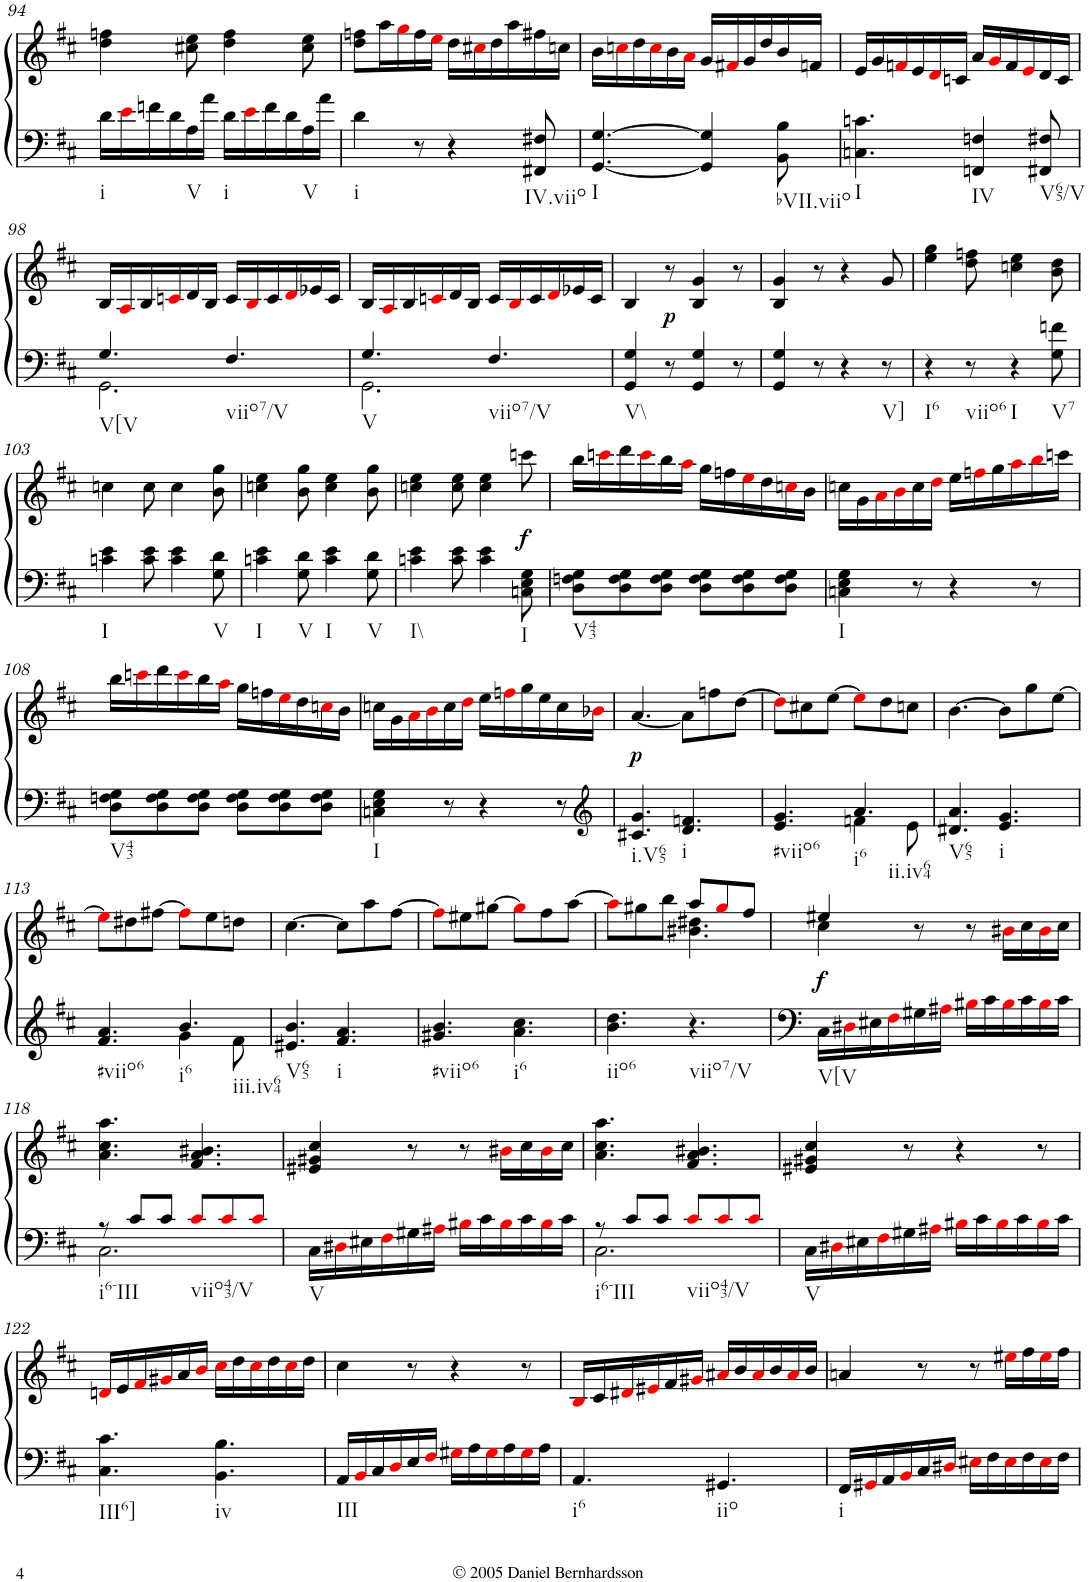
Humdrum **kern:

**kern	**kern	**dynam
*part1	*part1	*part1
*staff2	*staff1	*staff1/2
*I"Piano	*	*
*I'Pno.	*	*
!!LO:PB:g=z
*clefF4	*clefG2	*
*k[f#c#]	*k[f#c#]	*
*D:	*D:	*
*M6/8	*M6/8	*
=94	=94	=94
!LO:TX:b:t=i	!	!
16d\LL	4dd\ 4ffn\	.
16ei\	.	.
16fn\	.	.
16d\	.	.
!LO:TX:b:t=V	!	!
16A\	8cc#X\ 8ee\	.
16a\JJ	.	.
!LO:TX:b:t=i	!	!
16d\LL	4dd\ 4ff\	.
16ei\	.	.
16f\	.	.
16d\	.	.
!LO:TX:b:t=V	!	!
16A\	8cc#\ 8ee\	.
16a\JJ	.	.
=95	=95	=95
!LO:TX:b:t=i	!	!
4d\	8dd\ 8ffn\L	.
.	16aa\L	.
.	16ggi\	.
8r	16ff\	.
.	16eei\JJ	.
4r	16dd\LL	.
.	16cc#Xi\	.
.	16dd\	.
.	16aa\	.
!LO:TX:b:t=IV.viio	!	!
8FF#X/ 8F#X/	16ff#X\	.
.	16ccn\JJ	.
=96	=96	=96
!LO:TX:b:t=I	!	!
[<4.GG/ [>4.G/	16b\LL	.
.	16ccni\	.
.	16dd\	.
.	16cci\	.
.	16b\	.
.	16ai\JJ	.
4GG/] 4G/]	16g/LL	.
.	16f#Xi/	.
.	16g/	.
.	16dd/	.
!LO:TX:b:t=bVII.viio	!	!
8BB\ 8B\	16b/	.
.	16fn/JJ	.
=97	=97	=97
!LO:TX:b:t=I	!	!
4.Cn\ 4.cn\	16e/LL	.
.	16g/	.
.	16fni/	.
.	16e/	.
.	16di/	.
.	16cn/JJ	.
!LO:TX:b:t=IV	!	!
4FFn/ 4Fn/	16a/LL	.
.	16gi/	.
.	16f/	.
.	16ei/	.
!LO:TX:b:t=V65/V	!	!
8FF#X/ 8F#X/	16d/	.
.	16c/JJ	.
!!LO:LB:g=z
=98	=98	=98
*^	*	*
!LO:TX:b:t=V[V	!	!	!
4.G/	2.GG\	16B/LL	.
.	.	16Ai/	.
.	.	16B/	.
.	.	16cni/	.
.	.	16d/	.
.	.	16B/JJ	.
!LO:TX:b:t=viio7/V	!	!	!
4.F#/	.	16c/LL	.
.	.	16Bi/	.
.	.	16c/	.
.	.	16di/	.
.	.	16e-X/	.
.	.	16c/JJ	.
=99	=99	=99	=99
!LO:TX:b:t=V	!	!	!
4.G/	2.GG\	16B/LL	.
.	.	16Ai/	.
.	.	16B/	.
.	.	16cni/	.
.	.	16d/	.
.	.	16B/JJ	.
!LO:TX:b:t=viio7/V	!	!	!
4.F#/	.	16c/LL	.
.	.	16Bi/	.
.	.	16c/	.
.	.	16di/	.
.	.	16e-X/	.
.	.	16c/JJ	.
*v	*v	*	*
=100	=100	=100
!LO:TX:b:t=V\\	!	!
4GG/ 4G/	4B/	.
!	!	!LO:DY:b
8r	8r	p
4GG/ 4G/	4B/ 4g/	.
8r	8r	.
=101	=101	=101
4GG/ 4G/	4B/ 4g/	.
8r	8r	.
4r	4r	.
!LO:TX:b:t=V]	!	!
8r	8g/	.
=102	=102	=102
!LO:TX:b:t=I6	!	!
4r	4ee\ 4gg\	.
!LO:TX:b:t=viio6	!	!
8r	8dd\ 8ffn\	.
!LO:TX:b:t=I	!	!
4r	4ccn\ 4ee\	.
!LO:TX:b:t=V7	!	!
8G\ 8fn\	8b\ 8dd\	.
!!LO:LB:g=z
=103	=103	=103
!LO:TX:b:t=I	!	!
4cn\ 4e\	4ccn\	.
8c\ 8e\	8cc\	.
4c\ 4e\	4cc\	.
!LO:TX:b:t=V	!	!
8G\ 8d\	8b\ 8gg\	.
=104	=104	=104
!LO:TX:b:t=I	!	!
4cn\ 4e\	4ccn\ 4ee\	.
!LO:TX:b:t=V	!	!
8G\ 8d\	8b\ 8gg\	.
!LO:TX:b:t=I	!	!
4c\ 4e\	4cc\ 4ee\	.
!LO:TX:b:t=V	!	!
8G\ 8d\	8b\ 8gg\	.
=105	=105	=105
!LO:TX:b:t=I\\	!	!
4cn\ 4e\	4ccn\ 4ee\	.
8c\ 8e\	8cc\ 8ee\	.
4c\ 4e\	4cc\ 4ee\	.
!LO:TX:b:t=I	!	!
!	!	!LO:DY:b
8Cn\ 8E\ 8G\	8cccn\	f
=106	=106	=106
!LO:TX:b:t=V43	!	!
8D\ 8Fn\ 8G\L	16bb\LL	.
.	16cccni\	.
8D\ 8F\ 8G\	16ddd\	.
.	16ccci\	.
8D\ 8F\ 8G\J	16bb\	.
.	16aai\JJ	.
8D\ 8F\ 8G\L	16gg\LL	.
.	16ffn\	.
8D\ 8F\ 8G\	16eei\	.
.	16dd\	.
8D\ 8F\ 8G\J	16ccni\	.
.	16b\JJ	.
=107	=107	=107
!LO:TX:b:t=I	!	!
4Cn\ 4E\ 4G\	16ccn\LL	.
.	16g\	.
.	16ai\	.
.	16bi\	.
8r	16cc\	.
.	16ddi\JJ	.
4r	16ee\LL	.
.	16ffni\	.
.	16gg\	.
.	16aai\	.
8r	16bbi\	.
.	16cccn\JJ	.
!!LO:LB:g=z
=108	=108	=108
!LO:TX:b:t=V43	!	!
8D\ 8Fn\ 8G\L	16bb\LL	.
.	16cccni\	.
8D\ 8F\ 8G\	16ddd\	.
.	16ccci\	.
8D\ 8F\ 8G\J	16bb\	.
.	16aai\JJ	.
8D\ 8F\ 8G\L	16gg\LL	.
.	16ffn\	.
8D\ 8F\ 8G\	16eei\	.
.	16dd\	.
8D\ 8F\ 8G\J	16ccni\	.
.	16b\JJ	.
=109	=109	=109
!LO:TX:b:t=I	!	!
4Cn\ 4E\ 4G\	16ccn\LL	.
.	16g\	.
.	16ai\	.
.	16bi\	.
8r	16cc\	.
.	16ddi\JJ	.
4r	16ee\LL	.
.	16ffni\	.
.	16gg\	.
.	16ee\	.
8r	16cc\	.
*clefG2	*	*
.	16b-Xi\JJ	.
=110	=110	=110
!LO:TX:b:t=i.V65	!	!
!	!	!LO:DY:b
4.c#X/ 4.g/	[<4.a/	p
!LO:TX:b:t=i	!	!
4.d/ 4.fn/	8a\L]	.
.	8ffn\	.
.	[>8dd\J	.
=111	=111	=111
*^	*	*
!LO:TX:b:t=#viio6	!	!	!
4.e/ 4.g/	4.ryy	8ddi\L]	.
.	.	8cc#X\	.
.	.	[>8ee\J	.
!LO:TX:b:t=i6	!	!	!
!LO:TX:b:t=ii.iv64	!	!	!
4.a/	4fn\	8eei\L]	.
.	.	8dd\	.
.	8e\	8ccn\J	.
=112	=112	=112	=112
!LO:TX:b:t=V65	!	!	!
*v	*v	*	*
4.d#X/ 4.a/	[>4.b\	.
!LO:TX:b:t=i	!	!
4.e/ 4.g/	8b\L]	.
.	8gg\	.
.	[>8ee\J	.
!!LO:LB:g=z
=113	=113	=113
*^	*	*
!LO:TX:b:t=#viio6	!	!	!
4.f#/ 4.a/	4.ryy	8eei\L]	.
.	.	8dd#X\	.
.	.	[>8ff#X\J	.
!LO:TX:b:t=i6	!	!	!
!LO:TX:b:t=iii.iv64	!	!	!
4.b/	4g\	8ff#i\L]	.
.	.	8ee\	.
.	8f#\	8ddn\J	.
=114	=114	=114	=114
!LO:TX:b:t=V65	!	!	!
*v	*v	*	*
4.e#X/ 4.b/	[>4.cc#\	.
!LO:TX:b:t=i	!	!
4.f#/ 4.a/	8cc#\L]	.
.	8aa\	.
.	[>8ff#\J	.
=115	=115	=115
!LO:TX:b:t=#viio6	!	!
4.g#X/ 4.b/	8ff#i\L]	.
.	8ee#X\	.
.	[>8gg#X\J	.
!LO:TX:b:t=i6	!	!
4.a\ 4.cc#\	8gg#i\L]	.
.	8ff#\	.
.	[>8aa\J	.
=116	=116	=116
*^	*^	*
!LO:TX:b:t=iio6	!	!	!	!
4.b\ 4.dd\	4.ryy	8aai\L]	4.ryy	.
.	.	8gg#X\	.	.
.	.	8bb\J	.	.
!LO:TX:b:t=viio7/V	!	!	!	!
4.r	4.ryy	8aa/L	4.b#X\ 4.dd#X\	.
.	.	8gg#i/	.	.
.	.	8ff#/J	.	.
*v	*v	*	*	*
=117	=117	=117	=117
!LO:TX:b:t=V[V	!	!	!
!	!	!	!LO:DY:b
16C#\LL	4ee#X/	4cc#\	f
16D#Xi\	.	.	.
16E#X\	.	.	.
16F#i\	.	.	.
16G#X\	8r	8ryy	.
16A#Xi\JJ	.	.	.
16B#Xi\LL	8r	4.ryy	.
16c#\	.	.	.
16B#i\	16b#Xi\LL	.	.
16c#\	16cc#\	.	.
16B#i\	16b#i\	.	.
16c#\JJ	16cc#\JJ	.	.
*	*v	*v	*
!!LO:LB:g=z
=118	=118	=118
*^	*	*
!LO:TX:b:t=i6-III	!	!	!
8r	2.C#\	4.a\ 4.cc#\ 4.aa\	.
8c#/L	.	.	.
8c#/J	.	.	.
!LO:TX:b:t=viio43/V	!	!	!
8c#i/L	.	4.f#/ 4.a/ 4.b#X/	.
8c#i/	.	.	.
8c#i/J	.	.	.
*v	*v	*	*
=119	=119	=119
!LO:TX:b:t=V	!	!
16C#\LL	4e#X/ 4g#X/ 4cc#/	.
16D#Xi\	.	.
16E#X\	.	.
16F#i\	.	.
16G#X\	8r	.
16A#Xi\JJ	.	.
16B#Xi\LL	8r	.
16c#\	.	.
16B#i\	16b#Xi\LL	.
16c#\	16cc#\	.
16B#i\	16b#i\	.
16c#\JJ	16cc#\JJ	.
=120	=120	=120
*^	*	*
!LO:TX:b:t=i6-III	!	!	!
8r	2.C#\	4.a\ 4.cc#\ 4.aa\	.
8c#/L	.	.	.
8c#/J	.	.	.
!LO:TX:b:t=viio43/V	!	!	!
8c#i/L	.	4.f#/ 4.a/ 4.b#X/	.
8c#i/	.	.	.
8c#i/J	.	.	.
*v	*v	*	*
=121	=121	=121
!LO:TX:b:t=V	!	!
16C#\LL	4e#X/ 4g#X/ 4cc#/	.
16D#Xi\	.	.
16E#X\	.	.
16F#i\	.	.
16G#X\	8r	.
16A#Xi\JJ	.	.
16B#Xi\LL	4r	.
16c#\	.	.
16B#i\	.	.
16c#\	.	.
16B#i\	8r	.
16c#\JJ	.	.
!!LO:LB:g=z
=122	=122	=122
!LO:TX:b:t=III6]	!	!
4.C#\ 4.c#\	16dni/LL	.
.	16e/	.
.	16f#i/	.
.	16g#Xi/	.
.	16a/	.
.	16bi/JJ	.
!LO:TX:b:t=iv	!	!
4.BB\ 4.B\	16cc#i\LL	.
.	16dd\	.
.	16cc#i\	.
.	16dd\	.
.	16cc#i\	.
.	16dd\JJ	.
=123	=123	=123
!LO:TX:b:t=III	!	!
16AA/LL	4cc#\	.
16BBi/	.	.
16C#/	.	.
16Di/	.	.
16E/	8r	.
16F#i/JJ	.	.
16G#Xi\LL	4r	.
16A\	.	.
16G#i\	.	.
16A\	.	.
16G#i\	8r	.
16A\JJ	.	.
=124	=124	=124
!LO:TX:b:t=i6	!	!
4.AA/	16Bi/LL	.
.	16c#/	.
.	16d#Xi/	.
.	16e#Xi/	.
.	16f#/	.
.	16g#Xi/JJ	.
!LO:TX:b:t=iio	!	!
4.GG#X/	16a#Xi/LL	.
.	16b/	.
.	16a#i/	.
.	16b/	.
.	16a#i/	.
.	16b/JJ	.
=125	=125	=125
!LO:TX:b:t=i	!	!
16FF#/LL	4an/	.
16GG#Xi/	.	.
16AA/	.	.
16BBi/	.	.
16C#/	8r	.
16D#Xi/JJ	.	.
16E#Xi\LL	8r	.
16F#\	.	.
16E#i\	16ee#Xi\LL	.
16F#\	16ff#\	.
16E#i\	16ee#i\	.
16F#\JJ	16ff#\JJ	.
=	=	=
*-	*-	*-
